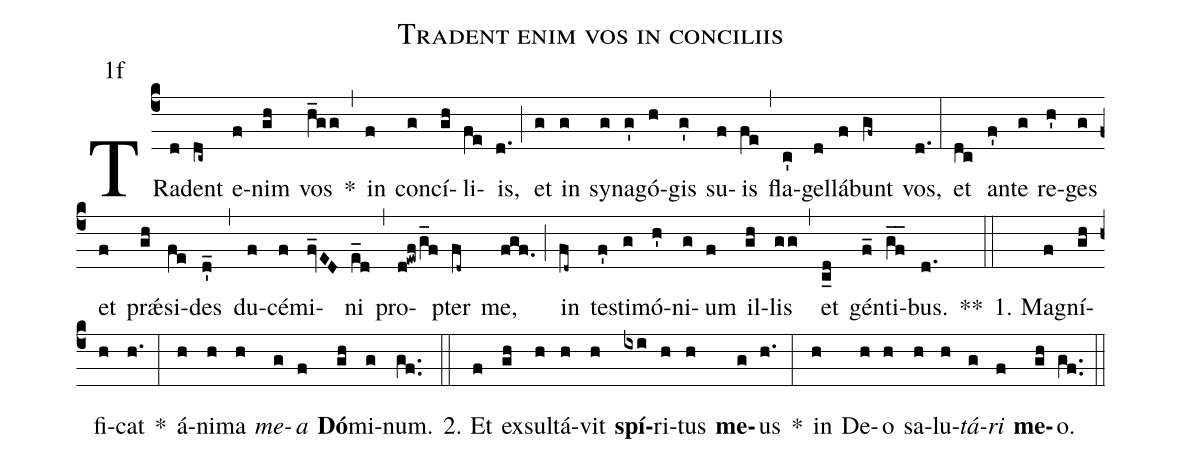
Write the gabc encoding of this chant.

name:Tradent enim vos in conciliis;
office-part:Antiphona;
mode:1;
annotation: 1f;
%%
(c4) TRa(d)dent(dc~) e(f)nim(gh) vos(h_gg) *(,) in(f) con(g)cí(gh)li(fe)is,(d.) (;) et(g) in(g) sy(g)na(g')gó(h)gis(g') su(f)is(fe) (,) fla(c')gel(d)lá(f)bunt(gf~) vos,(d.) (:) et(dc) an(f')te(g) re(h')ges(g) et(f) pr<sp>'ae</sp>(gh)si(fe)des(d'_) (,) du(f)cé(f)mi(fv_ED)ni(e_d) (,) pro(d!ewf/g_f)pter(fd~) me,(fgf.) (;) in(fd~) te(f')sti(g)mó(h')ni(g)um(f) il(gh)lis(gg) (,) et(c_d) gén(f_)ti(gf__)bus.(d.) **(::)
1. Ma(f)gní(gh)fi(h)cat(h.) *(:) á(h)ni(h)ma(h) <i>me</i>(g)<i>a</i>(f) <b>Dó</b>(gh)mi(g)num.(gf..) (::)
2. Et(f) ex(gh)sul(h)tá(h)vit(h) <b>spí</b>(ixi)ri(h)tus(h) <b>me</b>(g)us(h.) *(:) in(h) De(h)o(h) sa(h)lu(h)<i>tá</i>(g)<i>ri</i>(f) <b>me</b>(gh)o.(gf..) (::)
